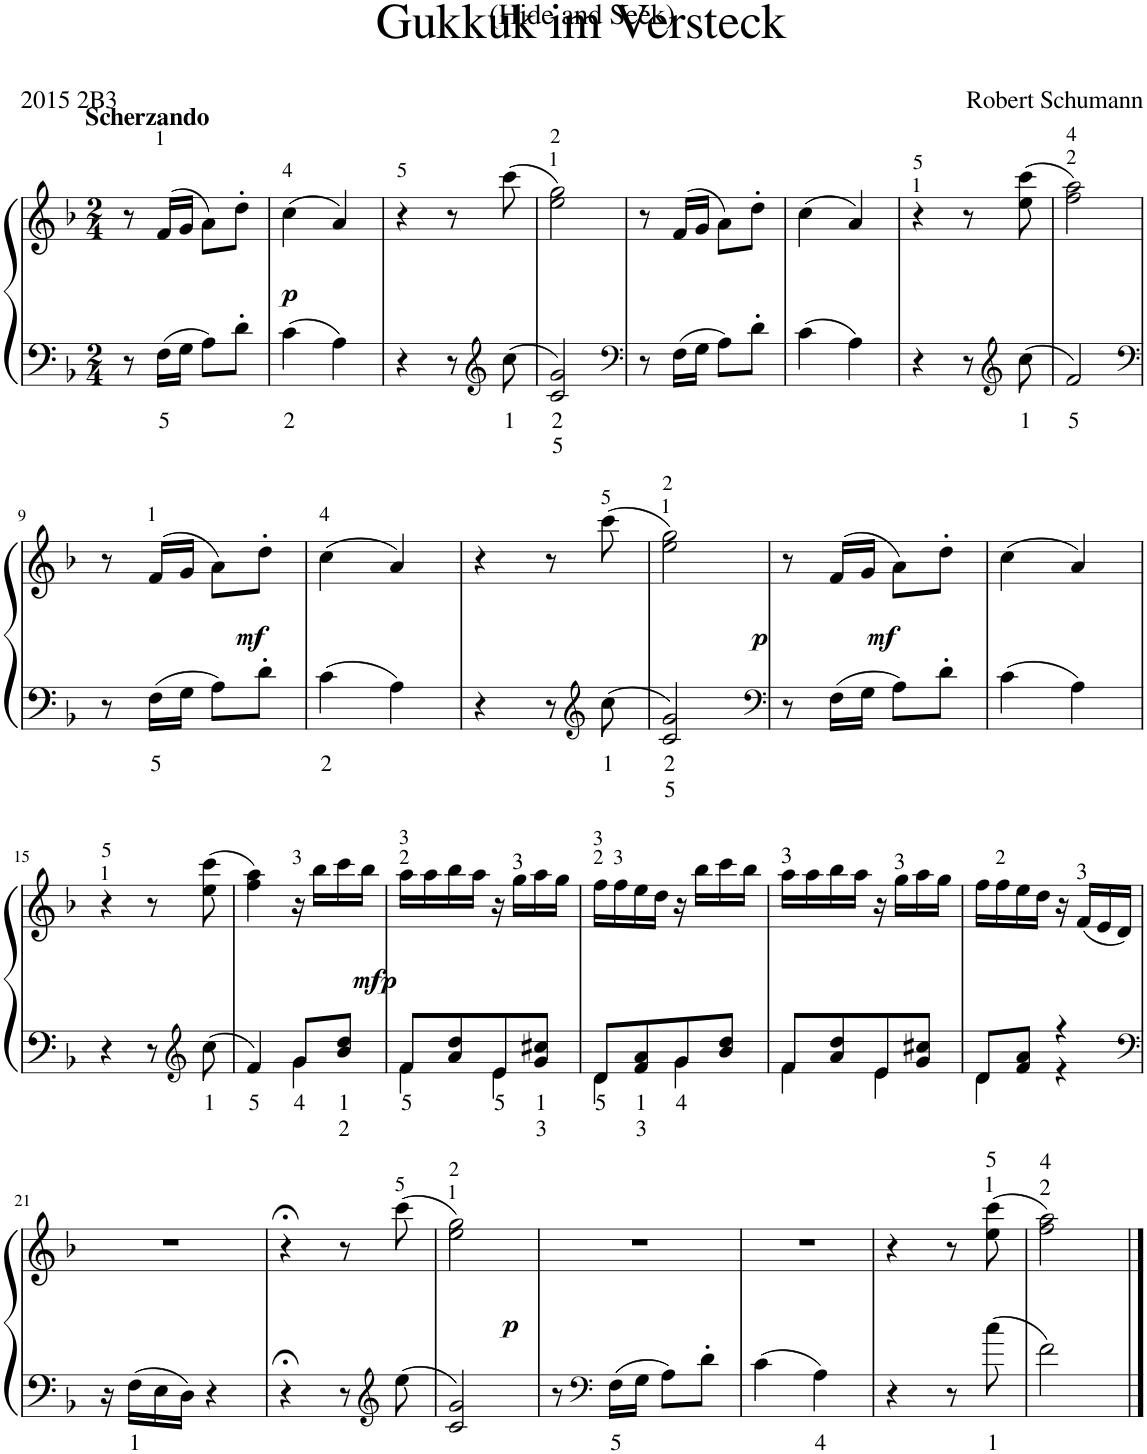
**kern	**text	**text	**kern	**dynam
*part1	*part1	*part1	*part1	*part1
*staff2	*staff2	*staff2	*staff1	*staff1/2
*I"Piano	*	*	*	*
*I'Pno	*	*	*	*
*clefF4	*	*	*clefG2	*
*k[b-]	*	*	*k[b-]	*
*M2/4	*	*	*M2/4	*
=1	=1	=1	=1	=1
!	!	!	!LO:TX:a:B:t=Scherzando	!
8r	.	.	8r	.
!	!	!	!LO:TX:a:t=1	!
!	!LO:LY:b	!	!	!LO:DY:b
16F\LL	5	.	(16f/LL	p
16G\JJ	.	.	16g/JJ	.
8A\L	.	.	8a\L)	.
8d'\J	.	.	8dd'\J	.
=2	=2	=2	=2	=2
!	!	!	!LO:TX:a:t=4	!
!	!LO:LY:b	!	!	!
4c\	2	.	(4cc\	.
4A\	.	.	4a/)	.
=3	=3	=3	=3	=3
!	!	!	!LO:TX:a:t=5	!
4r	.	.	4r	.
8r	.	.	8r	.
*clefG2	*	*	*	*
!	!LO:LY:b	!	!	!
8cc\	1	.	(8ccc\	.
=4	=4	=4	=4	=4
!	!	!	!LO:TX:a:t=2	!
!	!	!	!LO:TX:a:t=1	!
!	!LO:LY:b	!LO:LY:b	!	!
2c/ 2g/	2	5	2ee\ 2gg\)	.
=5	=5	=5	=5	=5
*clefF4	*	*	*	*
8r	.	.	8r	.
16F\LL	.	.	(16f/LL	.
16G\JJ	.	.	16g/JJ	.
8A\L	.	.	8a\L)	.
8d'\J	.	.	8dd'\J	.
=6	=6	=6	=6	=6
4c\	.	.	(4cc\	.
4A\	.	.	4a/)	.
=7	=7	=7	=7	=7
!	!	!	!LO:TX:a:t=5	!
!	!	!	!LO:TX:a:t=1	!
4r	.	.	4r	.
8r	.	.	8r	.
*clefG2	*	*	*	*
!	!LO:LY:b	!	!	!
8cc\	1	.	(8ee\ 8ccc\	.
=8	=8	=8	=8	=8
!	!	!	!LO:TX:a:t=4	!
!	!	!	!LO:TX:a:t=2	!
!	!LO:LY:b	!	!	!
2f/	5	.	2ff\ 2aa\)	.
!!LO:LB:g=z
=9	=9	=9	=9	=9
*clefF4	*	*	*	*
8r	.	.	8r	.
!	!	!	!LO:TX:a:t=1	!
!	!LO:LY:b	!	!	!LO:DY:b
16F\LL	5	.	(16f/LL	mf
16G\JJ	.	.	16g/JJ	.
8A\L	.	.	8a\L)	.
8d'\J	.	.	8dd'\J	.
=10	=10	=10	=10	=10
!	!	!	!LO:TX:a:t=4	!
!	!LO:LY:b	!	!	!
4c\	2	.	(4cc\	.
4A\	.	.	4a/)	.
=11	=11	=11	=11	=11
4r	.	.	4r	.
8r	.	.	8r	.
*clefG2	*	*	*	*
!	!	!	!LO:TX:a:t=5	!
!	!LO:LY:b	!	!	!LO:DY:b
8cc\	1	.	(8ccc\	p
=12	=12	=12	=12	=12
!	!	!	!LO:TX:a:t=2	!
!	!	!	!LO:TX:a:t=1	!
!	!LO:LY:b	!LO:LY:b	!	!
2c/ 2g/	2	5	2ee\ 2gg\)	.
=13	=13	=13	=13	=13
*clefF4	*	*	*	*
8r	.	.	8r	.
!	!	!	!	!LO:DY:b
16F\LL	.	.	(16f/LL	mf
16G\JJ	.	.	16g/JJ	.
8A\L	.	.	8a\L)	.
8d'\J	.	.	8dd'\J	.
=14	=14	=14	=14	=14
4c\	.	.	(4cc\	.
4A\	.	.	4a/)	.
!!LO:LB:g=z
=15	=15	=15	=15	=15
!	!	!	!LO:TX:a:t=5	!
!	!	!	!LO:TX:a:t=1	!
4r	.	.	4r	.
8r	.	.	8r	.
*clefG2	*	*	*	*
!	!LO:LY:b	!	!	!LO:DY:b
8cc\	1	.	(8ee\ 8ccc\	p
=16	=16	=16	=16	=16
!	!LO:LY:b	!	!	!
*^	*	*	*	*
4f/	4ryy	5	.	4ff\ 4aa\)	.
!	!	!	!	!LO:TX:a:t=3	!
!	!	!LO:LY:b	!	!	!LO:DY:b
8g/L	4g\	4	.	16r	mf
.	.	.	.	16bb-\LL	.
!	!	!LO:LY:b	!LO:LY:b	!	!
8b-/ 8dd/J	.	1	2	16ccc\	.
.	.	.	.	16bb-\JJ	.
=17	=17	=17	=17	=17	=17
!	!	!	!	!LO:TX:a:t=2	!
!	!	!	!	!LO:TX:a:t=3	!
!	!	!LO:LY:b	!	!	!
8f/L	4f\	5	.	16aa\LL	.
.	.	.	.	16aa\	.
8a/ 8dd/	.	.	.	16bb-\	.
.	.	.	.	16aa\JJ	.
!	!	!LO:LY:b	!	!	!
8e/	4e\	5	.	16r	.
!	!	!	!	!LO:TX:a:t=3	!
.	.	.	.	16gg\LL	.
!	!	!LO:LY:b	!LO:LY:b	!	!
8g/ 8cc#X/J	.	1	3	16aa\	.
.	.	.	.	16gg\JJ	.
=18	=18	=18	=18	=18	=18
!	!	!	!	!LO:TX:a:t=2	!
!	!	!	!	!LO:TX:a:t=3	!
!	!	!LO:LY:b	!	!	!
8d/L	4d\	5	.	16ff\LL	.
!	!	!	!	!LO:TX:a:t=3	!
.	.	.	.	16ff\	.
!	!	!LO:LY:b	!LO:LY:b	!	!
8f/ 8a/	.	1	3	16ee\	.
.	.	.	.	16dd\JJ	.
!	!	!LO:LY:b	!	!	!
8g/	4g\	4	.	16r	.
.	.	.	.	16bb-\LL	.
8b-/ 8dd/J	.	.	.	16ccc\	.
.	.	.	.	16bb-\JJ	.
=19	=19	=19	=19	=19	=19
!	!	!	!	!LO:TX:a:t=3	!
8f/L	4f\	.	.	16aa\LL	.
.	.	.	.	16aa\	.
8a/ 8dd/	.	.	.	16bb-\	.
.	.	.	.	16aa\JJ	.
8e/	4e\	.	.	16r	.
!	!	!	!	!LO:TX:a:t=3	!
.	.	.	.	16gg\LL	.
8g/ 8cc#X/J	.	.	.	16aa\	.
.	.	.	.	16gg\JJ	.
=20	=20	=20	=20	=20	=20
8d/L	4d\	.	.	16ff\LL	.
!	!	!	!	!LO:TX:a:t=2	!
.	.	.	.	16ff\	.
8f/ 8a/J	.	.	.	16ee\	.
.	.	.	.	16dd\JJ	.
4r	4r	.	.	16r	.
!	!	!	!	!LO:TX:a:t=3	!
.	.	.	.	(16f/LL	.
.	.	.	.	16e/	.
.	.	.	.	16d/JJ)	.
*v	*v	*	*	*	*
!!LO:LB:g=z
=21	=21	=21	=21	=21
*clefF4	*	*	*	*
16r	.	.	2r	.
!	!LO:LY:b	!	!	!
16F\LL	1	.	.	.
16E\	.	.	.	.
16D\JJ	.	.	.	.
4r	.	.	.	.
=22	=22	=22	=22	=22
4r;<	.	.	4r;<	.
8r	.	.	8r	.
*clefG2	*	*	*	*
!	!	!	!LO:TX:a:t=5	!
!	!	!	!	!LO:DY:b
8ee\	.	.	(8ccc\	p
=23	=23	=23	=23	=23
!	!	!	!LO:TX:a:t=2	!
!	!	!	!LO:TX:a:t=1	!
2c/ 2g/	.	.	2ee\ 2gg\)	.
=24	=24	=24	=24	=24
8r	.	.	2r	.
*clefF4	*	*	*	*
!	!LO:LY:b	!	!	!
16F\LL	5	.	.	.
16G\JJ	.	.	.	.
8A\L	.	.	.	.
8d'\J	.	.	.	.
=25	=25	=25	=25	=25
4c\	.	.	2r	.
!	!LO:LY:b	!	!	!
4A\	4	.	.	.
=26	=26	=26	=26	=26
4r	.	.	4r	.
8r	.	.	8r	.
!	!	!	!LO:TX:a:t=5	!
!	!	!	!LO:TX:a:t=1	!
!	!LO:LY:b	!	!	!
8cc\	1	.	(8ee\ 8ccc\	.
=27	=27	=27	=27	=27
!	!	!	!LO:TX:a:t=4	!
!	!	!	!LO:TX:a:t=2	!
2f\	.	.	2ff\ 2aa\)	.
==	==	==	==	==
*-	*-	*-	*-	*-
